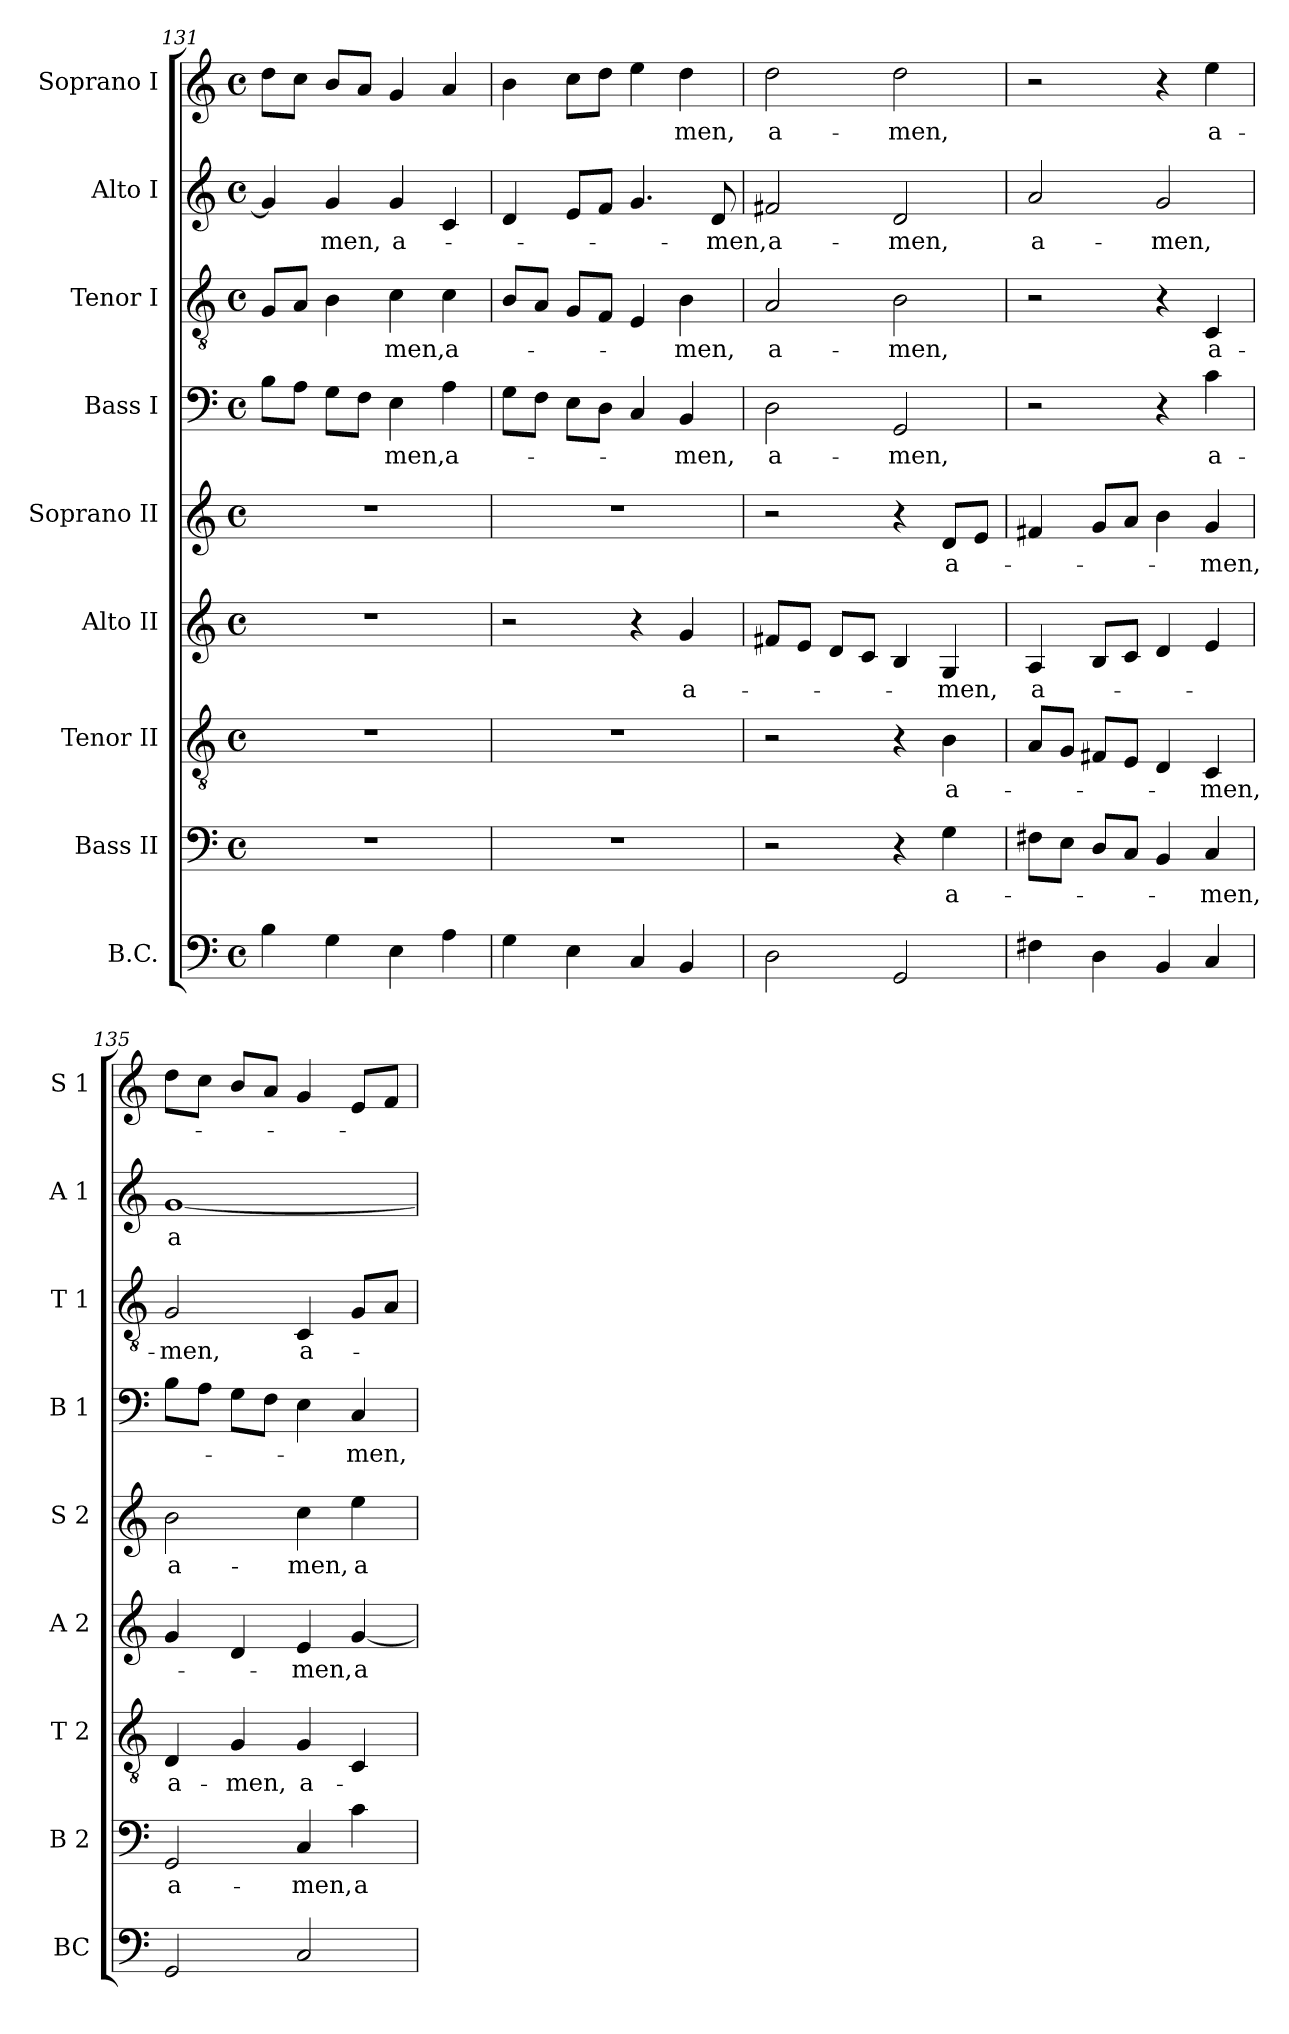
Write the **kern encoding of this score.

**kern	**kern	**text	**kern	**text	**kern	**text	**kern	**text	**kern	**text	**kern	**text	**kern	**text	**kern	**text
*part9	*part8	*part8	*part7	*part7	*part6	*part6	*part5	*part5	*part4	*part4	*part3	*part3	*part2	*part2	*part1	*part1
*staff9	*staff8	*staff8	*staff7	*staff7	*staff6	*staff6	*staff5	*staff5	*staff4	*staff4	*staff3	*staff3	*staff2	*staff2	*staff1	*staff1
*I"B.C.	*I"Bass II	*	*I"Tenor II	*	*I"Alto II	*	*I"Soprano II	*	*I"Bass I	*	*I"Tenor I	*	*I"Alto I	*	*I"Soprano I	*
*I'BC	*I'B 2	*	*I'T 2	*	*I'A 2	*	*I'S 2	*	*I'B 1	*	*I'T 1	*	*I'A 1	*	*I'S 1	*
!!LO:PB:g=z
*clefF4	*clefF4	*	*clefGv2	*	*clefG2	*	*clefG2	*	*clefF4	*	*clefGv2	*	*clefG2	*	*clefG2	*
*k[]	*k[]	*	*k[]	*	*k[]	*	*k[]	*	*k[]	*	*k[]	*	*k[]	*	*k[]	*
*C:	*C:	*	*C:	*	*C:	*	*C:	*	*C:	*	*C:	*	*C:	*	*C:	*
*M4/4	*M4/4	*	*M4/4	*	*M4/4	*	*M4/4	*	*M4/4	*	*M4/4	*	*M4/4	*	*M4/4	*
*met(c)	*met(c)	*	*met(c)	*	*met(c)	*	*met(c)	*	*met(c)	*	*met(c)	*	*met(c)	*	*met(c)	*
=131	=131	=131	=131	=131	=131	=131	=131	=131	=131	=131	=131	=131	=131	=131	=131	=131
4B\	1r	.	1r	.	1r	.	1r	.	8B\L	.	8G/L	.	4g/]	.	8dd\L	.
.	.	.	.	.	.	.	.	.	8A\J	.	8A/J	.	.	.	8cc\J	.
!	!	!	!	!	!	!	!	!	!	!	!	!	!	!LO:LY:b	!	!
4G\	.	.	.	.	.	.	.	.	8G\L	.	4B\	.	4g/	-men,	8b/L	.
.	.	.	.	.	.	.	.	.	8F\J	.	.	.	.	.	8a/J	.
!	!	!	!	!	!	!	!	!	!	!LO:LY:b	!	!LO:LY:b	!	!LO:LY:b	!	!
4E\	.	.	.	.	.	.	.	.	4E\	-men,	4c\	-men,	4g/	a-	4g/	.
!	!	!	!	!	!	!	!	!	!	!LO:LY:b	!	!LO:LY:b	!	!	!	!
4A\	.	.	.	.	.	.	.	.	4A\	a-	4c\	a-	4c/	.	4a/	.
=132	=132	=132	=132	=132	=132	=132	=132	=132	=132	=132	=132	=132	=132	=132	=132	=132
4G\	1r	.	1r	.	2r	.	1r	.	8G\L	.	8B/L	.	4d/	.	4b\	.
.	.	.	.	.	.	.	.	.	8F\J	.	8A/J	.	.	.	.	.
4E\	.	.	.	.	.	.	.	.	8E\L	.	8G/L	.	8e/L	.	8cc\L	.
.	.	.	.	.	.	.	.	.	8D\J	.	8F/J	.	8f/J	.	8dd\J	.
4C/	.	.	.	.	4r	.	.	.	4C/	.	4E/	.	4.g/	.	4ee\	.
!	!	!	!	!	!	!LO:LY:b	!	!	!	!LO:LY:b	!	!LO:LY:b	!	!	!	!LO:LY:b
4BB/	.	.	.	.	4g/	a-	.	.	4BB/	-men,	4B\	-men,	.	.	4dd\	-men,
!	!	!	!	!	!	!	!	!	!	!	!	!	!	!LO:LY:b	!	!
.	.	.	.	.	.	.	.	.	.	.	.	.	8d/	-men,	.	.
=133	=133	=133	=133	=133	=133	=133	=133	=133	=133	=133	=133	=133	=133	=133	=133	=133
*^	*	*	*	*	*	*	*	*	*	*	*	*	*	*	*	*
!	!	!	!	!	!	!	!	!	!	!	!LO:LY:b	!	!LO:LY:b	!	!LO:LY:b	!	!LO:LY:b
2D\	4ryy	2r	.	2r	.	8f#X/L	.	2r	.	2D\	a-	2A/	a-	2f#X/	a-	2dd\	a-
.	.	.	.	.	.	8e/J	.	.	.	.	.	.	.	.	.	.	.
.	4ryy	.	.	.	.	8d/L	.	.	.	.	.	.	.	.	.	.	.
.	.	.	.	.	.	8c/J	.	.	.	.	.	.	.	.	.	.	.
!	!	!	!	!	!	!	!	!	!	!	!LO:LY:b	!	!LO:LY:b	!	!LO:LY:b	!	!LO:LY:b
2GG/	2ryy	4r	.	4r	.	4B/	.	4r	.	2GG/	-men,	2B\	-men,	2d/	-men,	2dd\	-men,
!	!	!	!LO:LY:b	!	!LO:LY:b	!	!LO:LY:b	!	!LO:LY:b	!	!	!	!	!	!	!	!
.	.	4G\	a-	4B\	a-	4G/	-men,	8d/L	a-	.	.	.	.	.	.	.	.
.	.	.	.	.	.	.	.	8e/J	.	.	.	.	.	.	.	.	.
*v	*v	*	*	*	*	*	*	*	*	*	*	*	*	*	*	*	*
=134	=134	=134	=134	=134	=134	=134	=134	=134	=134	=134	=134	=134	=134	=134	=134	=134
!	!	!	!	!	!	!LO:LY:b	!	!	!	!	!	!	!	!LO:LY:b	!	!
4F#X\	8F#X\L	.	8A/L	.	4A/	a-	4f#X/	.	2r	.	2r	.	2a/	a-	2r	.
.	8E\J	.	8G/J	.	.	.	.	.	.	.	.	.	.	.	.	.
4D\	8D/L	.	8F#X/L	.	8B/L	.	8g/L	.	.	.	.	.	.	.	.	.
.	8C/J	.	8E/J	.	8c/J	.	8a/J	.	.	.	.	.	.	.	.	.
!	!	!	!	!	!	!	!	!	!	!	!	!	!	!LO:LY:b	!	!
4BB/	4BB/	.	4D/	.	4d/	.	4b\	.	4r	.	4r	.	2g/	-men,	4r	.
!	!	!LO:LY:b	!	!LO:LY:b	!	!	!	!LO:LY:b	!	!LO:LY:b	!	!LO:LY:b	!	!	!	!LO:LY:b
4C/	4C/	-men,	4C/	-men,	4e/	.	4g/	-men,	4c\	a-	4C/	a-	.	.	4ee\	a-
=135	=135	=135	=135	=135	=135	=135	=135	=135	=135	=135	=135	=135	=135	=135	=135	=135
*^	*	*	*	*	*	*	*	*	*	*	*	*	*	*	*	*
!	!	!	!LO:LY:b	!	!LO:LY:b	!	!	!	!LO:LY:b	!	!	!	!LO:LY:b	!	!LO:LY:b	!	!
2GG/	2ryy	2GG/	a-	4D/	a-	4g/	.	2b\	a-	8B\L	.	2G/	-men,	[1g	a-	8dd\L	.
.	.	.	.	.	.	.	.	.	.	8A\J	.	.	.	.	.	8cc\J	.
!	!	!	!	!	!LO:LY:b	!	!	!	!	!	!	!	!	!	!	!	!
.	.	.	.	4G/	-men,	4d/	.	.	.	8G\L	.	.	.	.	.	8b/L	.
.	.	.	.	.	.	.	.	.	.	8F\J	.	.	.	.	.	8a/J	.
!	!	!	!LO:LY:b	!	!LO:LY:b	!	!LO:LY:b	!	!LO:LY:b	!	!	!	!LO:LY:b	!	!	!	!
2C/	2ryy	4C/	-men,	4G/	a-	4e/	-men,	4cc\	-men,	4E\	.	4C/	a-	.	.	4g/	.
!	!	!	!LO:LY:b	!	!	!	!LO:LY:b	!	!LO:LY:b	!	!LO:LY:b	!	!	!	!	!	!
.	.	4c\	a-	4C/	.	[4g/	a-	4ee\	a-	4C/	-men,	8G/L	.	.	.	8e/L	.
.	.	.	.	.	.	.	.	.	.	.	.	8A/J	.	.	.	8f/J	.
*v	*v	*	*	*	*	*	*	*	*	*	*	*	*	*	*	*	*
=	=	=	=	=	=	=	=	=	=	=	=	=	=	=	=	=
*-	*-	*-	*-	*-	*-	*-	*-	*-	*-	*-	*-	*-	*-	*-	*-	*-
